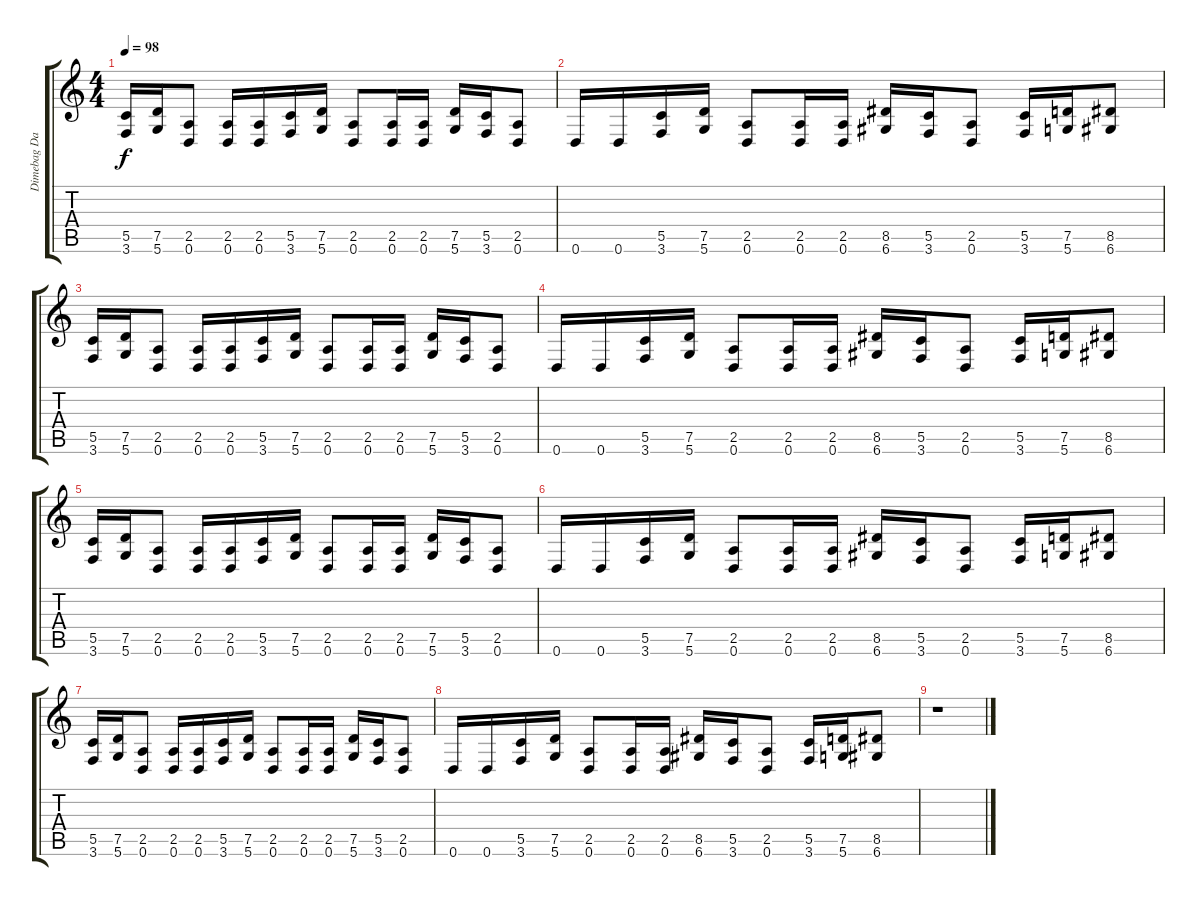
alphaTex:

\track ("Dimebag Darrell" "Dimebag Da") {instrument distortionguitar}
\staff {score tabs}
\tuning (D4 A3 F3 C3 G2 D2) {hide}
\ts (4 4)
\tempo 98
\clef g2
\ks c
(5.5 3.6).16{dy f} (7.5 5.6).16 (2.5 0.6).8 (2.5 0.6).16 (2.5 0.6).16 (5.5 3.6).16 (7.5 5.6).16 (2.5 0.6).8 (2.5 0.6).16 (2.5 0.6).16 (7.5 5.6).16 (5.5 3.6).16 (2.5 0.6).8 |
0.6.16 0.6.16 (5.5 3.6).16 (7.5 5.6).16 (2.5 0.6).8 (2.5 0.6).16 (2.5 0.6).16 (8.5 6.6).16 (5.5 3.6).16 (2.5 0.6).8 (5.5 3.6).16 (7.5 5.6).16 (8.5 6.6).8 |
(5.5 3.6).16 (7.5 5.6).16 (2.5 0.6).8 (2.5 0.6).16 (2.5 0.6).16 (5.5 3.6).16 (7.5 5.6).16 (2.5 0.6).8 (2.5 0.6).16 (2.5 0.6).16 (7.5 5.6).16 (5.5 3.6).16 (2.5 0.6).8 |
0.6.16 0.6.16 (5.5 3.6).16 (7.5 5.6).16 (2.5 0.6).8 (2.5 0.6).16 (2.5 0.6).16 (8.5 6.6).16 (5.5 3.6).16 (2.5 0.6).8 (5.5 3.6).16 (7.5 5.6).16 (8.5 6.6).8 |
(5.5 3.6).16{volume 5} (7.5 5.6).16 (2.5 0.6).8 (2.5 0.6).16 (2.5 0.6).16 (5.5 3.6).16 (7.5 5.6).16 (2.5 0.6).8 (2.5 0.6).16 (2.5 0.6).16 (7.5 5.6).16 (5.5 3.6).16 (2.5 0.6).8 |
0.6.16 0.6.16 (5.5 3.6).16 (7.5 5.6).16 (2.5 0.6).8 (2.5 0.6).16 (2.5 0.6).16 (8.5 6.6).16 (5.5 3.6).16 (2.5 0.6).8 (5.5 3.6).16 (7.5 5.6).16 (8.5 6.6).8 |
(5.5 3.6).16{volume 0} (7.5 5.6).16 (2.5 0.6).8 (2.5 0.6).16 (2.5 0.6).16 (5.5 3.6).16 (7.5 5.6).16 (2.5 0.6).8 (2.5 0.6).16 (2.5 0.6).16 (7.5 5.6).16 (5.5 3.6).16 (2.5 0.6).8 |
0.6.16 0.6.16 (5.5 3.6).16 (7.5 5.6).16 (2.5 0.6).8 (2.5 0.6).16 (2.5 0.6).16 (8.5 6.6).16 (5.5 3.6).16 (2.5 0.6).8 (5.5 3.6).16 (7.5 5.6).16 (8.5 6.6).8 |
r.1
